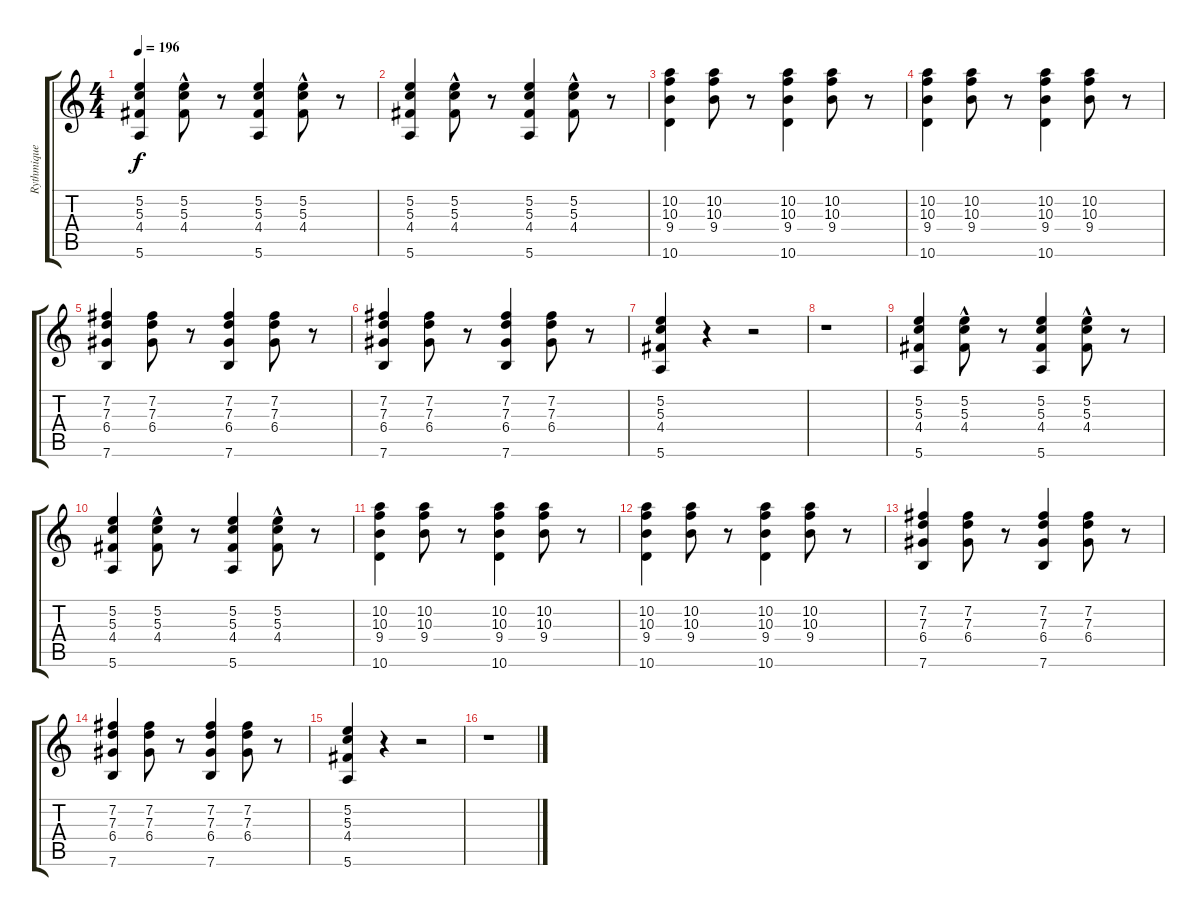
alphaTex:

\track ("Rythmique" "Rythmique") {instrument acousticguitarsteel}
\staff {score tabs}
\tuning (E4 B3 G3 D3 A2 E2) {hide}
\ts (4 4)
\tempo 196
\clef g2
\ks c
(5.2 5.3 4.4 5.6).4{dy f} (5.2{hac} 5.3{hac} 4.4{hac}).8 r.8 (5.2 5.3 4.4 5.6).4 (5.2{hac} 5.3{hac} 4.4{hac}).8 r.8 |
(5.2 5.3 4.4 5.6).4 (5.2{hac} 5.3{hac} 4.4{hac}).8 r.8 (5.2 5.3 4.4 5.6).4 (5.2{hac} 5.3{hac} 4.4{hac}).8 r.8 |
(10.2 10.3 9.4 10.6).4 (10.2 10.3 9.4).8 r.8 (10.2 10.3 9.4 10.6).4 (10.2 10.3 9.4).8 r.8 |
(10.2 10.3 9.4 10.6).4 (10.2 10.3 9.4).8 r.8 (10.2 10.3 9.4 10.6).4 (10.2 10.3 9.4).8 r.8 |
(7.2 7.3 6.4 7.6).4 (7.2 7.3 6.4).8 r.8 (7.2 7.3 6.4 7.6).4 (7.2 7.3 6.4).8 r.8 |
(7.2 7.3 6.4 7.6).4 (7.2 7.3 6.4).8 r.8 (7.2 7.3 6.4 7.6).4 (7.2 7.3 6.4).8 r.8 |
(5.2 5.3 4.4 5.6).4 r.4 r.2 |
r.1 |
(5.2 5.3 4.4 5.6).4 (5.2{hac} 5.3{hac} 4.4{hac}).8 r.8 (5.2 5.3 4.4 5.6).4 (5.2{hac} 5.3{hac} 4.4{hac}).8 r.8 |
(5.2 5.3 4.4 5.6).4 (5.2{hac} 5.3{hac} 4.4{hac}).8 r.8 (5.2 5.3 4.4 5.6).4 (5.2{hac} 5.3{hac} 4.4{hac}).8 r.8 |
(10.2 10.3 9.4 10.6).4 (10.2 10.3 9.4).8 r.8 (10.2 10.3 9.4 10.6).4 (10.2 10.3 9.4).8 r.8 |
(10.2 10.3 9.4 10.6).4 (10.2 10.3 9.4).8 r.8 (10.2 10.3 9.4 10.6).4 (10.2 10.3 9.4).8 r.8 |
(7.2 7.3 6.4 7.6).4 (7.2 7.3 6.4).8 r.8 (7.2 7.3 6.4 7.6).4 (7.2 7.3 6.4).8 r.8 |
(7.2 7.3 6.4 7.6).4 (7.2 7.3 6.4).8 r.8 (7.2 7.3 6.4 7.6).4 (7.2 7.3 6.4).8 r.8 |
(5.2 5.3 4.4 5.6).4 r.4 r.2 |
r.1
